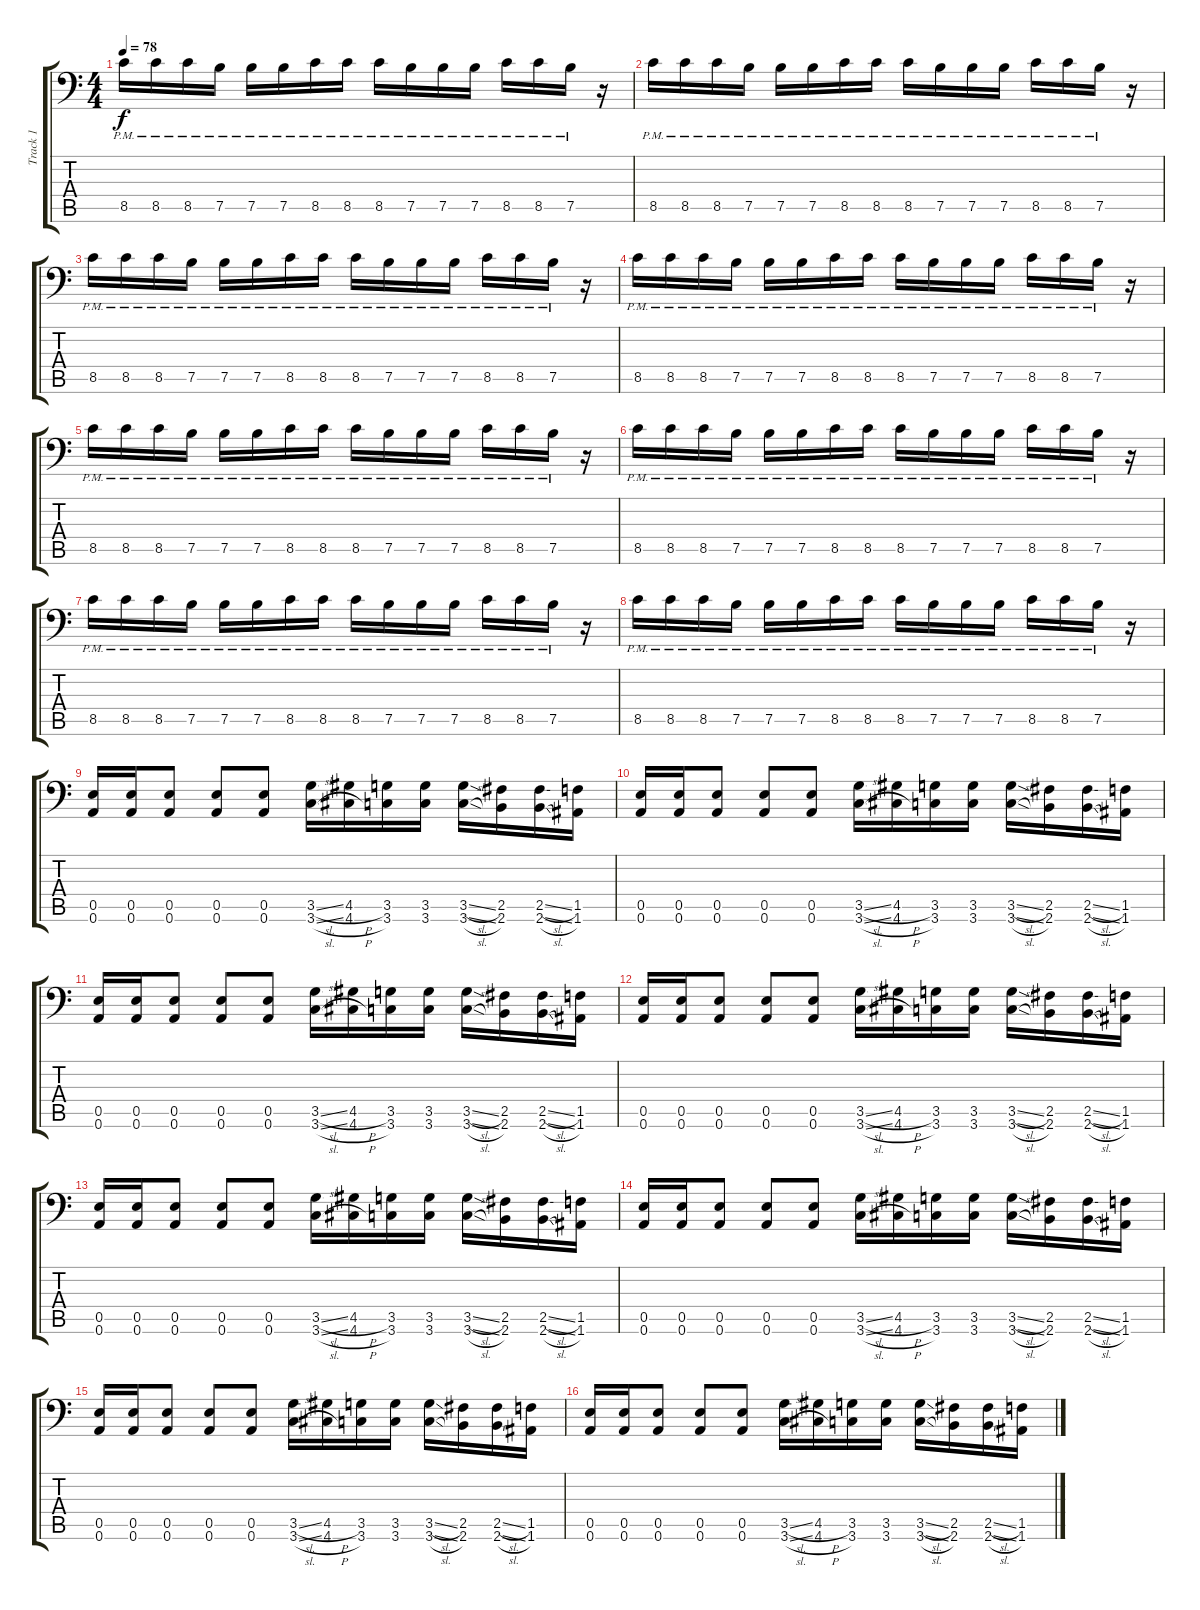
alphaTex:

\track ("Track 1" "Track 1") {instrument electricguitarjazz}
\staff {score tabs}
\tuning (B3 Gb3 D3 A2 E2 A1) {hide}
\ts (4 4)
\tempo 78
\clef f4
\ks c
8.5{pm}.16{dy f} 8.5{pm}.16 8.5{pm}.16 7.5{pm}.16 7.5{pm}.16 7.5{pm}.16 8.5{pm}.16 8.5{pm}.16 8.5{pm}.16 7.5{pm}.16 7.5{pm}.16 7.5{pm}.16 8.5{pm}.16 8.5{pm}.16 7.5{pm}.16 r.16 |
8.5{pm}.16 8.5{pm}.16 8.5{pm}.16 7.5{pm}.16 7.5{pm}.16 7.5{pm}.16 8.5{pm}.16 8.5{pm}.16 8.5{pm}.16 7.5{pm}.16 7.5{pm}.16 7.5{pm}.16 8.5{pm}.16 8.5{pm}.16 7.5{pm}.16 r.16 |
8.5{pm}.16 8.5{pm}.16 8.5{pm}.16 7.5{pm}.16 7.5{pm}.16 7.5{pm}.16 8.5{pm}.16 8.5{pm}.16 8.5{pm}.16 7.5{pm}.16 7.5{pm}.16 7.5{pm}.16 8.5{pm}.16 8.5{pm}.16 7.5{pm}.16 r.16 |
8.5{pm}.16 8.5{pm}.16 8.5{pm}.16 7.5{pm}.16 7.5{pm}.16 7.5{pm}.16 8.5{pm}.16 8.5{pm}.16 8.5{pm}.16 7.5{pm}.16 7.5{pm}.16 7.5{pm}.16 8.5{pm}.16 8.5{pm}.16 7.5{pm}.16 r.16 |
8.5{pm}.16 8.5{pm}.16 8.5{pm}.16 7.5{pm}.16 7.5{pm}.16 7.5{pm}.16 8.5{pm}.16 8.5{pm}.16 8.5{pm}.16 7.5{pm}.16 7.5{pm}.16 7.5{pm}.16 8.5{pm}.16 8.5{pm}.16 7.5{pm}.16 r.16 |
8.5{pm}.16 8.5{pm}.16 8.5{pm}.16 7.5{pm}.16 7.5{pm}.16 7.5{pm}.16 8.5{pm}.16 8.5{pm}.16 8.5{pm}.16 7.5{pm}.16 7.5{pm}.16 7.5{pm}.16 8.5{pm}.16 8.5{pm}.16 7.5{pm}.16 r.16 |
8.5{pm}.16 8.5{pm}.16 8.5{pm}.16 7.5{pm}.16 7.5{pm}.16 7.5{pm}.16 8.5{pm}.16 8.5{pm}.16 8.5{pm}.16 7.5{pm}.16 7.5{pm}.16 7.5{pm}.16 8.5{pm}.16 8.5{pm}.16 7.5{pm}.16 r.16 |
8.5{pm}.16 8.5{pm}.16 8.5{pm}.16 7.5{pm}.16 7.5{pm}.16 7.5{pm}.16 8.5{pm}.16 8.5{pm}.16 8.5{pm}.16 7.5{pm}.16 7.5{pm}.16 7.5{pm}.16 8.5{pm}.16 8.5{pm}.16 7.5{pm}.16 r.16 |
(0.5 0.6).16 (0.5 0.6).16 (0.5 0.6).8 (0.5 0.6).8 (0.5 0.6).8 (3.5{sl} 3.6{sl}).16 (4.5{h} 4.6{h}).16 (3.5 3.6).16 (3.5 3.6).16 (3.5{sl} 3.6{sl}).16 (2.5 2.6).16 (2.5{sl} 2.6{sl}).16 (1.5 1.6).16 |
(0.5 0.6).16 (0.5 0.6).16 (0.5 0.6).8 (0.5 0.6).8 (0.5 0.6).8 (3.5{sl} 3.6{sl}).16 (4.5{h} 4.6{h}).16 (3.5 3.6).16 (3.5 3.6).16 (3.5{sl} 3.6{sl}).16 (2.5 2.6).16 (2.5{sl} 2.6{sl}).16 (1.5 1.6).16 |
(0.5 0.6).16 (0.5 0.6).16 (0.5 0.6).8 (0.5 0.6).8 (0.5 0.6).8 (3.5{sl} 3.6{sl}).16 (4.5{h} 4.6{h}).16 (3.5 3.6).16 (3.5 3.6).16 (3.5{sl} 3.6{sl}).16 (2.5 2.6).16 (2.5{sl} 2.6{sl}).16 (1.5 1.6).16 |
(0.5 0.6).16 (0.5 0.6).16 (0.5 0.6).8 (0.5 0.6).8 (0.5 0.6).8 (3.5{sl} 3.6{sl}).16 (4.5{h} 4.6{h}).16 (3.5 3.6).16 (3.5 3.6).16 (3.5{sl} 3.6{sl}).16 (2.5 2.6).16 (2.5{sl} 2.6{sl}).16 (1.5 1.6).16 |
(0.5 0.6).16 (0.5 0.6).16 (0.5 0.6).8 (0.5 0.6).8 (0.5 0.6).8 (3.5{sl} 3.6{sl}).16 (4.5{h} 4.6{h}).16 (3.5 3.6).16 (3.5 3.6).16 (3.5{sl} 3.6{sl}).16 (2.5 2.6).16 (2.5{sl} 2.6{sl}).16 (1.5 1.6).16 |
(0.5 0.6).16 (0.5 0.6).16 (0.5 0.6).8 (0.5 0.6).8 (0.5 0.6).8 (3.5{sl} 3.6{sl}).16 (4.5{h} 4.6{h}).16 (3.5 3.6).16 (3.5 3.6).16 (3.5{sl} 3.6{sl}).16 (2.5 2.6).16 (2.5{sl} 2.6{sl}).16 (1.5 1.6).16 |
(0.5 0.6).16 (0.5 0.6).16 (0.5 0.6).8 (0.5 0.6).8 (0.5 0.6).8 (3.5{sl} 3.6{sl}).16 (4.5{h} 4.6{h}).16 (3.5 3.6).16 (3.5 3.6).16 (3.5{sl} 3.6{sl}).16 (2.5 2.6).16 (2.5{sl} 2.6{sl}).16 (1.5 1.6).16 |
(0.5 0.6).16 (0.5 0.6).16 (0.5 0.6).8 (0.5 0.6).8 (0.5 0.6).8 (3.5{sl} 3.6{sl}).16 (4.5{h} 4.6{h}).16 (3.5 3.6).16 (3.5 3.6).16 (3.5{sl} 3.6{sl}).16 (2.5 2.6).16 (2.5{sl} 2.6{sl}).16 (1.5 1.6).16
